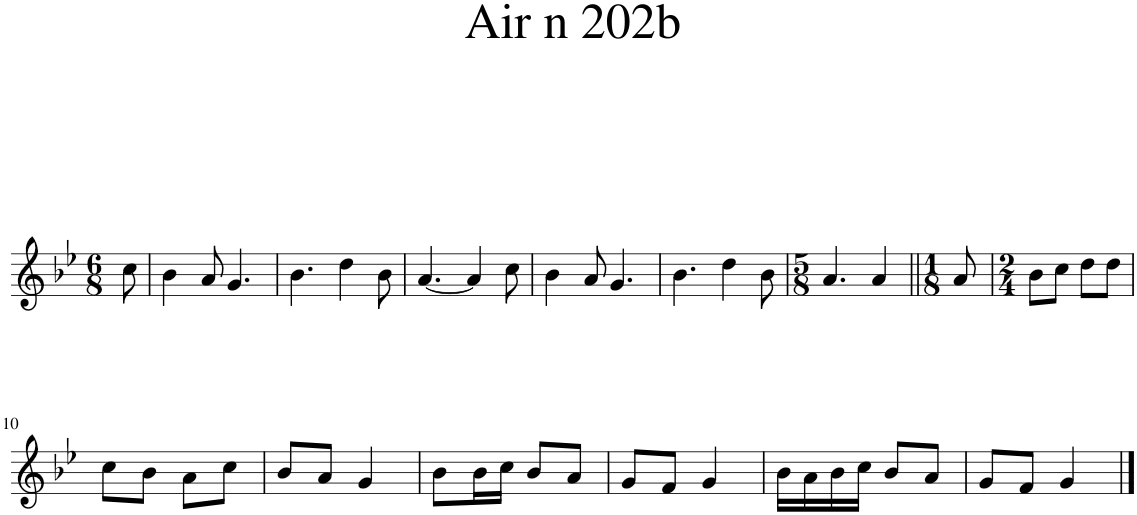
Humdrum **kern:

**kern
*part1
*staff1
*I"Piano
*I'Pno.
*clefG2
*k[b-e-]
*M6/8
=1
8cc\
=2
4b-\
8a/
4.g/
=3
4.b-\
4dd\
8b-\
=4
[4.a/
4a/]
8cc\
=5
4b-\
8a/
4.g/
=6
4.b-\
4dd\
8b-\
=7
*M5/8
4.a/
4a/
=8||
*M1/8
8a/
=9
*M2/4
8b-\L
8cc\J
8dd\L
8dd\J
!!LO:LB:g=z
=10
8cc\L
8b-\J
8a\L
8cc\J
=11
8b-/L
8a/J
4g/
=12
8b-\L
16b-\L
16cc\JJ
8b-/L
8a/J
=13
8g/L
8f/J
4g/
=14
16b-\LL
16a\
16b-\
16cc\JJ
8b-/L
8a/J
=15
8g/L
8f/J
4g/
==
*-
